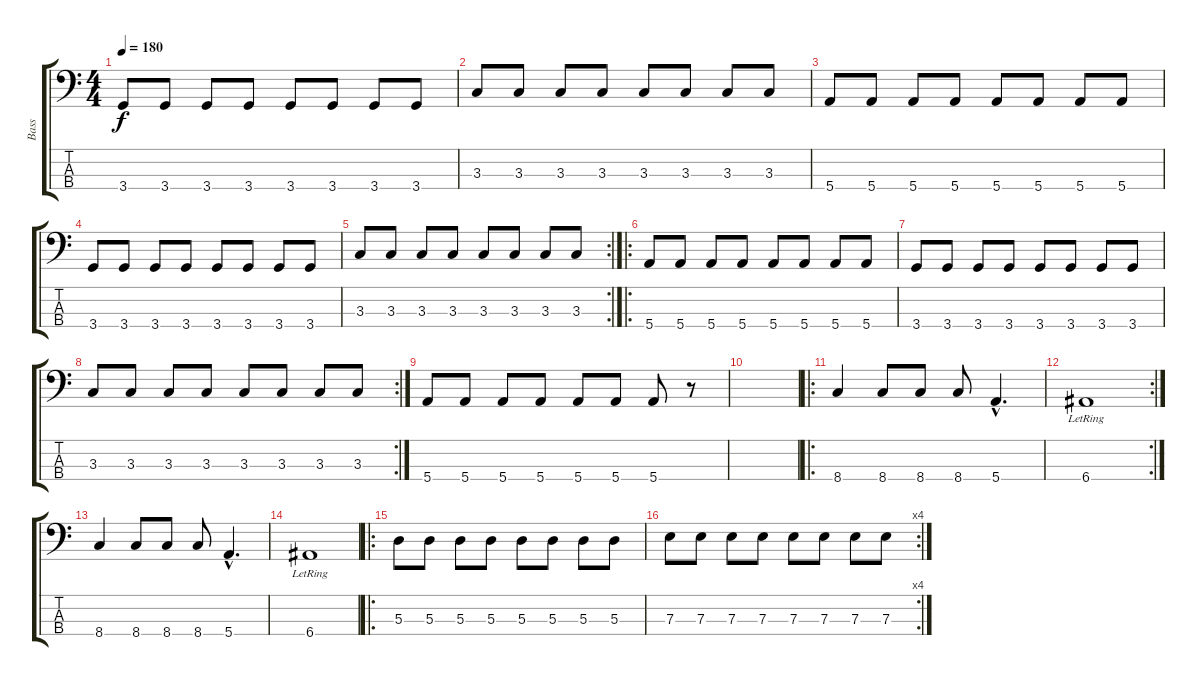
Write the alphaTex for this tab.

\track ("Bass" "Bass") {instrument electricbasspick}
\staff {score tabs}
\tuning (G2 D2 A1 E1) {hide}
\ts (4 4)
\tempo 180
\clef f4
\ks c
3.4.8{dy f} 3.4.8 3.4.8 3.4.8 3.4.8 3.4.8 3.4.8 3.4.8 |
3.3.8 3.3.8 3.3.8 3.3.8 3.3.8 3.3.8 3.3.8 3.3.8 |
5.4.8 5.4.8 5.4.8 5.4.8 5.4.8 5.4.8 5.4.8 5.4.8 |
3.4.8 3.4.8 3.4.8 3.4.8 3.4.8 3.4.8 3.4.8 3.4.8 |
\rc 2
3.3.8 3.3.8 3.3.8 3.3.8 3.3.8 3.3.8 3.3.8 3.3.8 |
\ro
5.4.8 5.4.8 5.4.8 5.4.8 5.4.8 5.4.8 5.4.8 5.4.8 |
3.4.8 3.4.8 3.4.8 3.4.8 3.4.8 3.4.8 3.4.8 3.4.8 |
\rc 2
3.3.8 3.3.8 3.3.8 3.3.8 3.3.8 3.3.8 3.3.8 3.3.8 |
5.4.8 5.4.8 5.4.8 5.4.8 5.4.8 5.4.8 5.4.8 r.8 |
|
\ro
8.4.4 8.4.8 8.4.8 8.4.8 5.4{hac}.4{d} |
\rc 2
6.4{lr}.1 |
8.4.4 8.4.8 8.4.8 8.4.8 5.4{hac}.4{d} |
6.4{lr}.1 |
\ro
5.3.8 5.3.8 5.3.8 5.3.8 5.3.8 5.3.8 5.3.8 5.3.8 |
\rc 4
7.3.8 7.3.8 7.3.8 7.3.8 7.3.8 7.3.8 7.3.8 7.3.8
